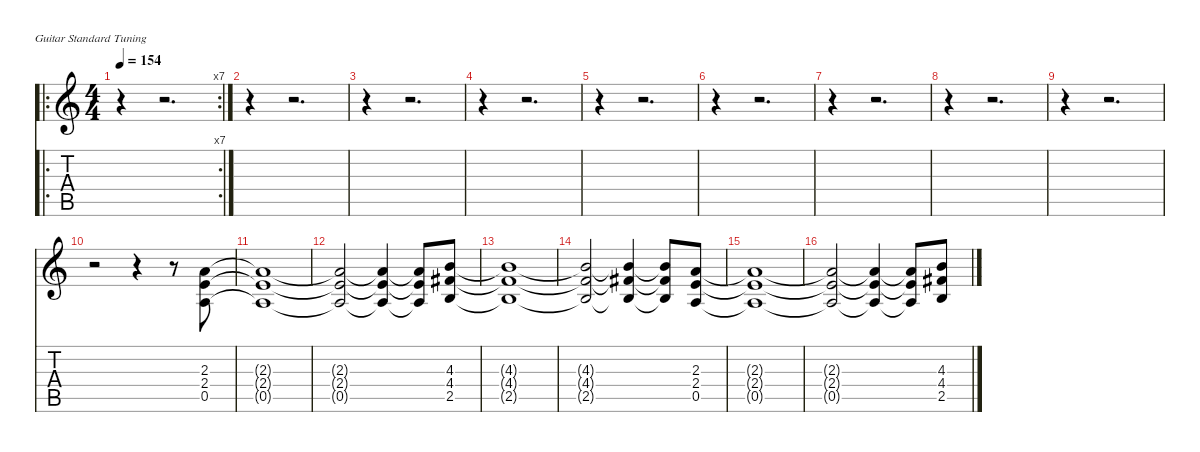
\defaultSystemsLayout 4
\hideDynamics
\bracketExtendMode nobrackets
\singleTrackTrackNamePolicy hidden
\multiTrackTrackNamePolicy hidden
\firstSystemTrackNameMode fullname
\firstSystemTrackNameOrientation horizontal
\otherSystemsTrackNameOrientation horizontal
\track ("Guitar 2" "dist.guit.") {instrument distortionguitar}
\staff {score tabs}
\tuning (E4 B3 G3 D3 A2 E2)
\ro
\rc 7
\ts (4 4)
\beaming (8 2 2 2 2)
\tempo 154
\clef g2
\ks c
r.4{dy f instrument distortionguitar beam Down} r.2{d beam Down} |
r.4{beam Down} r.2{d beam Down} |
r.4{beam Down} r.2{d beam Down} |
r.4{beam Down} r.2{d beam Down} |
r.4{beam Down} r.2{d beam Down} |
r.4{beam Down} r.2{d beam Down} |
r.4{beam Down} r.2{d beam Down} |
r.4{beam Down} r.2{d beam Down} |
r.4{beam Down} r.2{d beam Down} |
r.2{beam Down} r.4{beam Down} r.8{beam Down} (2.3 2.4 0.5).8{beam Up} |
(2.3{t} 2.4{t} 0.5{t}).1{beam Up} |
(2.3{t} 2.4{t} 0.5{t}).2{beam Up} (2.3{t} 2.4{t} 0.5{t}).4{beam Up} (2.3{t} 2.4{t} 0.5{t}).8{beam Up} (4.3 4.4{acc #} 2.5).8{beam Up} |
(4.3{t} 4.4{t acc #} 2.5{t}).1{beam Up} |
(4.3{t} 4.4{t acc #} 2.5{t}).2{beam Up} (4.3{t} 4.4{t acc #} 2.5{t}).4{beam Up} (4.3{t} 4.4{t acc #} 2.5{t}).8{beam Up} (2.3 2.4 0.5).8{beam Up} |
(2.3{t} 2.4{t} 0.5{t}).1{beam Up} |
(2.3{t} 2.4{t} 0.5{t}).2{beam Up} (2.3{t} 2.4{t} 0.5{t}).4{beam Up} (2.3{t} 2.4{t} 0.5{t}).8{beam Up} (4.3 4.4{acc #} 2.5).8{beam Up}
